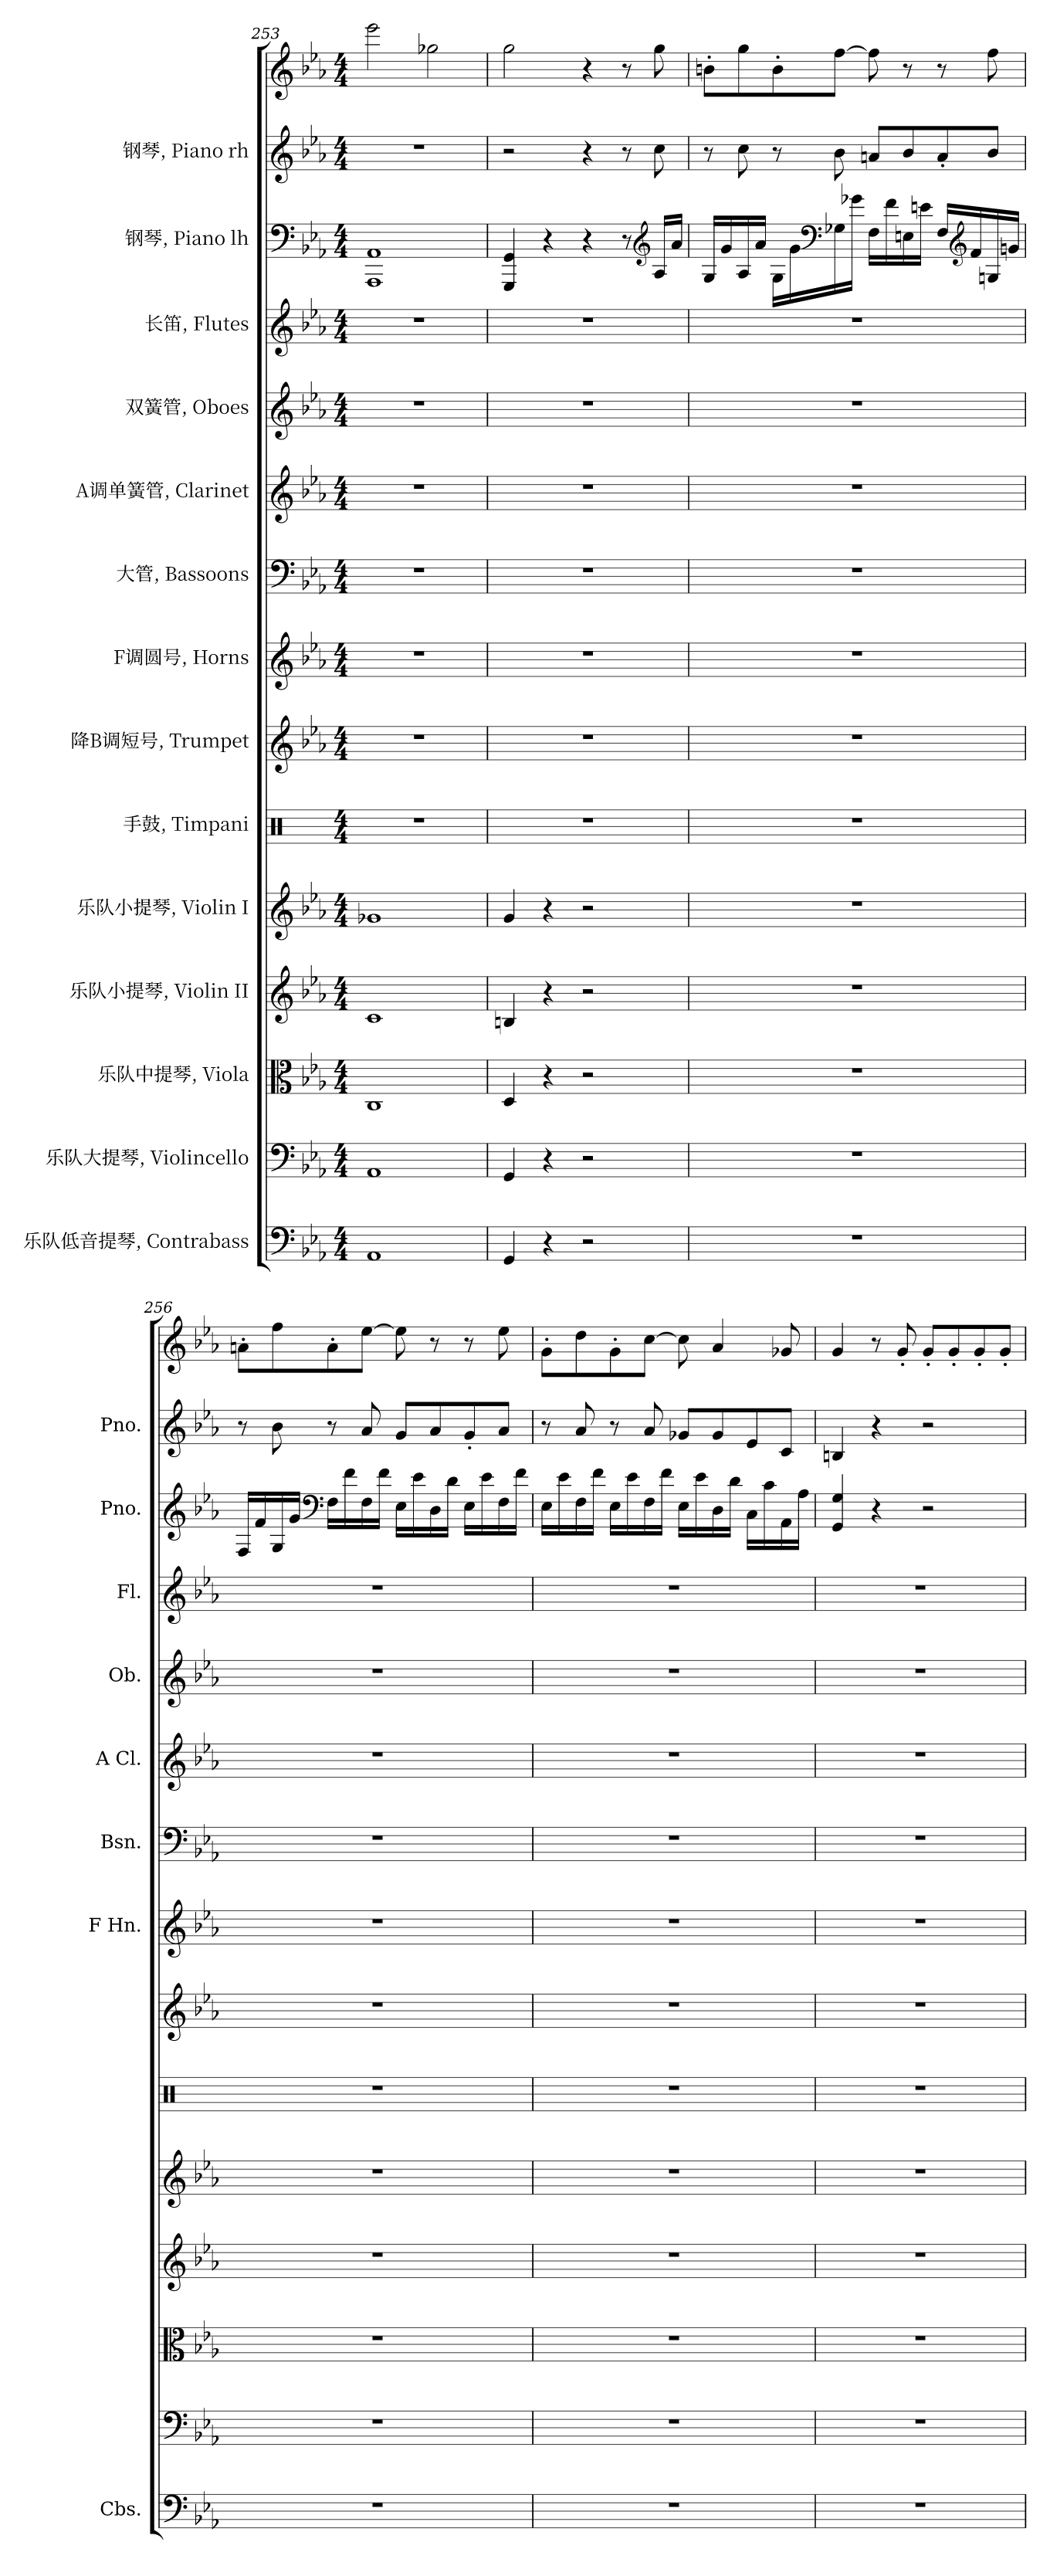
**kern	**kern	**kern	**kern	**kern	**kern	**kern	**kern	**kern	**kern	**kern	**kern	**kern	**kern	**kern
*part14	*part13	*part12	*part11	*part10	*part9	*part8	*part7	*part6	*part5	*part4	*part3	*part2	*part1	*part1
*staff15	*staff14	*staff13	*staff12	*staff11	*staff10	*staff9	*staff8	*staff7	*staff6	*staff5	*staff4	*staff3	*staff2	*staff1
*I"乐队低音提琴, Contrabass	*I"乐队大提琴, Violincello	*I"乐队中提琴, Viola	*I"乐队小提琴, Violin II	*I"乐队小提琴, Violin I	*I"手鼓, Timpani	*I"降B调短号, Trumpet	*I"F调圆号, Horns	*I"大管, Bassoons	*I"A调单簧管, Clarinet	*I"双簧管, Oboes	*I"长笛, Flutes	*I"钢琴, Piano lh	*I"钢琴, Piano rh	*
*I'Cbs.	*	*	*	*	*	*	*I'F Hn.	*I'Bsn.	*I'A Cl.	*I'Ob.	*I'Fl.	*I'Pno.	*I'Pno.	*
*clefF4	*clefF4	*clefC3	*clefG2	*clefG2	*clefX	*clefG2	*clefG2	*clefF4	*clefG2	*clefG2	*clefG2	*clefF4	*clefG2	*clefG2
*ITrd7c12	*	*	*	*	*	*ITrd1c2	*ITrd4c7	*	*ITrd2c3	*	*	*	*	*
*k[b-e-a-]	*k[b-e-a-]	*k[b-e-a-]	*k[b-e-a-]	*k[b-e-a-]	*k[]	*k[b-e-a-d-g-]	*k[b-e-a-d-]	*k[b-e-a-]	*k[]	*k[b-e-a-]	*k[b-e-a-]	*k[b-e-a-]	*k[b-e-a-]	*k[b-e-a-]
*M4/4	*M4/4	*M4/4	*M4/4	*M4/4	*M4/4	*M4/4	*M4/4	*M4/4	*M4/4	*M4/4	*M4/4	*M4/4	*M4/4	*M4/4
*MM120	*MM120	*MM120	*MM120	*MM120	*MM120	*MM120	*MM120	*MM120	*MM120	*MM120	*MM120	*MM120	*MM120	*MM120
=253	=253	=253	=253	=253	=253	=253	=253	=253	=253	=253	=253	=253	=253	=253
1AAA-	1AA-	1C	1c	1g-X	1r	1r	1r	1r	1r	1r	1r	1AAA- 1AA-	1r	2eee-\
*	*	*	*	*	*	*	*	*	*	*	*	*	*	*MM140
.	.	.	.	.	.	.	.	.	.	.	.	.	.	2gg-X\
!!LO:PB:g=z
=254	=254	=254	=254	=254	=254	=254	=254	=254	=254	=254	=254	=254	=254	=254
4GGG/	4GG/	4D/	4Bn/	4g/	1r	1r	1r	1r	1r	1r	1r	4GGG/ 4GG/	2r	2gg\
4r	4r	4r	4r	4r	.	.	.	.	.	.	.	4r	.	.
2r	2r	2r	2r	2r	.	.	.	.	.	.	.	4r	4r	4r
.	.	.	.	.	.	.	.	.	.	.	.	8r	8r	8r
*	*	*	*	*	*	*	*	*	*	*	*	*clefG2	*	*
.	.	.	.	.	.	.	.	.	.	.	.	16A-/LL	8cc\	8gg\
.	.	.	.	.	.	.	.	.	.	.	.	16a-/JJ	.	.
=255	=255	=255	=255	=255	=255	=255	=255	=255	=255	=255	=255	=255	=255	=255
1r	1r	1r	1r	1r	1r	1r	1r	1r	1r	1r	1r	16G/LL	8r	8bn'\L
.	.	.	.	.	.	.	.	.	.	.	.	16g/	.	.
.	.	.	.	.	.	.	.	.	.	.	.	16A-/	8cc\	8gg\
.	.	.	.	.	.	.	.	.	.	.	.	16a-/JJ	.	.
.	.	.	.	.	.	.	.	.	.	.	.	16G\LL	8r	8b'\
.	.	.	.	.	.	.	.	.	.	.	.	16g\	.	.
*	*	*	*	*	*	*	*	*	*	*	*	*clefF4	*	*
.	.	.	.	.	.	.	.	.	.	.	.	16G-X\	8b-\	[8ff\J
.	.	.	.	.	.	.	.	.	.	.	.	16g-X\JJ	.	.
.	.	.	.	.	.	.	.	.	.	.	.	16F\LL	8an/L	8ff\]
.	.	.	.	.	.	.	.	.	.	.	.	16f\	.	.
.	.	.	.	.	.	.	.	.	.	.	.	16En\	8b-/	8r
.	.	.	.	.	.	.	.	.	.	.	.	16en\JJ	.	.
.	.	.	.	.	.	.	.	.	.	.	.	16F/LL	8a'/	8r
*	*	*	*	*	*	*	*	*	*	*	*	*clefG2	*	*
.	.	.	.	.	.	.	.	.	.	.	.	16f/	.	.
.	.	.	.	.	.	.	.	.	.	.	.	16Gn/	8b-/J	8ff\
.	.	.	.	.	.	.	.	.	.	.	.	16gn/JJ	.	.
!!LO:PB:g=z
=256	=256	=256	=256	=256	=256	=256	=256	=256	=256	=256	=256	=256	=256	=256
1r	1r	1r	1r	1r	1r	1r	1r	1r	1r	1r	1r	16F/LL	8r	8an'\L
.	.	.	.	.	.	.	.	.	.	.	.	16f/	.	.
.	.	.	.	.	.	.	.	.	.	.	.	16G/	8b-\	8ff\
.	.	.	.	.	.	.	.	.	.	.	.	16g/JJ	.	.
*	*	*	*	*	*	*	*	*	*	*	*	*clefF4	*	*
.	.	.	.	.	.	.	.	.	.	.	.	16F\LL	8r	8a'\
.	.	.	.	.	.	.	.	.	.	.	.	16f\	.	.
.	.	.	.	.	.	.	.	.	.	.	.	16F\	8a-/	[8ee-\J
.	.	.	.	.	.	.	.	.	.	.	.	16f\JJ	.	.
.	.	.	.	.	.	.	.	.	.	.	.	16E-\LL	8g/L	8ee-\]
.	.	.	.	.	.	.	.	.	.	.	.	16e-\	.	.
.	.	.	.	.	.	.	.	.	.	.	.	16D\	8a-/	8r
.	.	.	.	.	.	.	.	.	.	.	.	16d\JJ	.	.
.	.	.	.	.	.	.	.	.	.	.	.	16E-\LL	8g'/	8r
.	.	.	.	.	.	.	.	.	.	.	.	16e-\	.	.
.	.	.	.	.	.	.	.	.	.	.	.	16F\	8a-/J	8ee-\
.	.	.	.	.	.	.	.	.	.	.	.	16f\JJ	.	.
=257	=257	=257	=257	=257	=257	=257	=257	=257	=257	=257	=257	=257	=257	=257
*	*	*	*	*	*	*	*	*	*	*	*	*	*	*MM137
1r	1r	1r	1r	1r	1r	1r	1r	1r	1r	1r	1r	16E-\LL	8r	8g'\L
.	.	.	.	.	.	.	.	.	.	.	.	16e-\	.	.
.	.	.	.	.	.	.	.	.	.	.	.	16F\	8a-/	8dd\
.	.	.	.	.	.	.	.	.	.	.	.	16f\JJ	.	.
.	.	.	.	.	.	.	.	.	.	.	.	16E-\LL	8r	8g'\
.	.	.	.	.	.	.	.	.	.	.	.	16e-\	.	.
.	.	.	.	.	.	.	.	.	.	.	.	16F\	8a-/	[8cc\J
.	.	.	.	.	.	.	.	.	.	.	.	16f\JJ	.	.
*	*	*	*	*	*	*	*	*	*	*	*	*	*	*MM133
.	.	.	.	.	.	.	.	.	.	.	.	16E-\LL	8g-X/L	8cc\]
.	.	.	.	.	.	.	.	.	.	.	.	16e-\	.	.
.	.	.	.	.	.	.	.	.	.	.	.	16D\	8g-/	4a-/
.	.	.	.	.	.	.	.	.	.	.	.	16d\JJ	.	.
.	.	.	.	.	.	.	.	.	.	.	.	16C\LL	8e-/	.
.	.	.	.	.	.	.	.	.	.	.	.	16c\	.	.
.	.	.	.	.	.	.	.	.	.	.	.	16AA-\	8c/J	8g-X/
.	.	.	.	.	.	.	.	.	.	.	.	16A-\JJ	.	.
!!LO:PB:g=z
=258	=258	=258	=258	=258	=258	=258	=258	=258	=258	=258	=258	=258	=258	=258
*	*	*	*	*	*	*	*	*	*	*	*	*	*	*MM90
1r	1r	1r	1r	1r	1r	1r	1r	1r	1r	1r	1r	4GG/ 4G/	4Bn/	4g/
*	*	*	*	*	*	*	*	*	*	*	*	*	*	*MM140
.	.	.	.	.	.	.	.	.	.	.	.	4r	4r	8r
.	.	.	.	.	.	.	.	.	.	.	.	.	.	8g'/
.	.	.	.	.	.	.	.	.	.	.	.	2r	2r	8g'/L
.	.	.	.	.	.	.	.	.	.	.	.	.	.	8g'/
.	.	.	.	.	.	.	.	.	.	.	.	.	.	8g'/
.	.	.	.	.	.	.	.	.	.	.	.	.	.	8g'/J
=	=	=	=	=	=	=	=	=	=	=	=	=	=	=
*-	*-	*-	*-	*-	*-	*-	*-	*-	*-	*-	*-	*-	*-	*-
